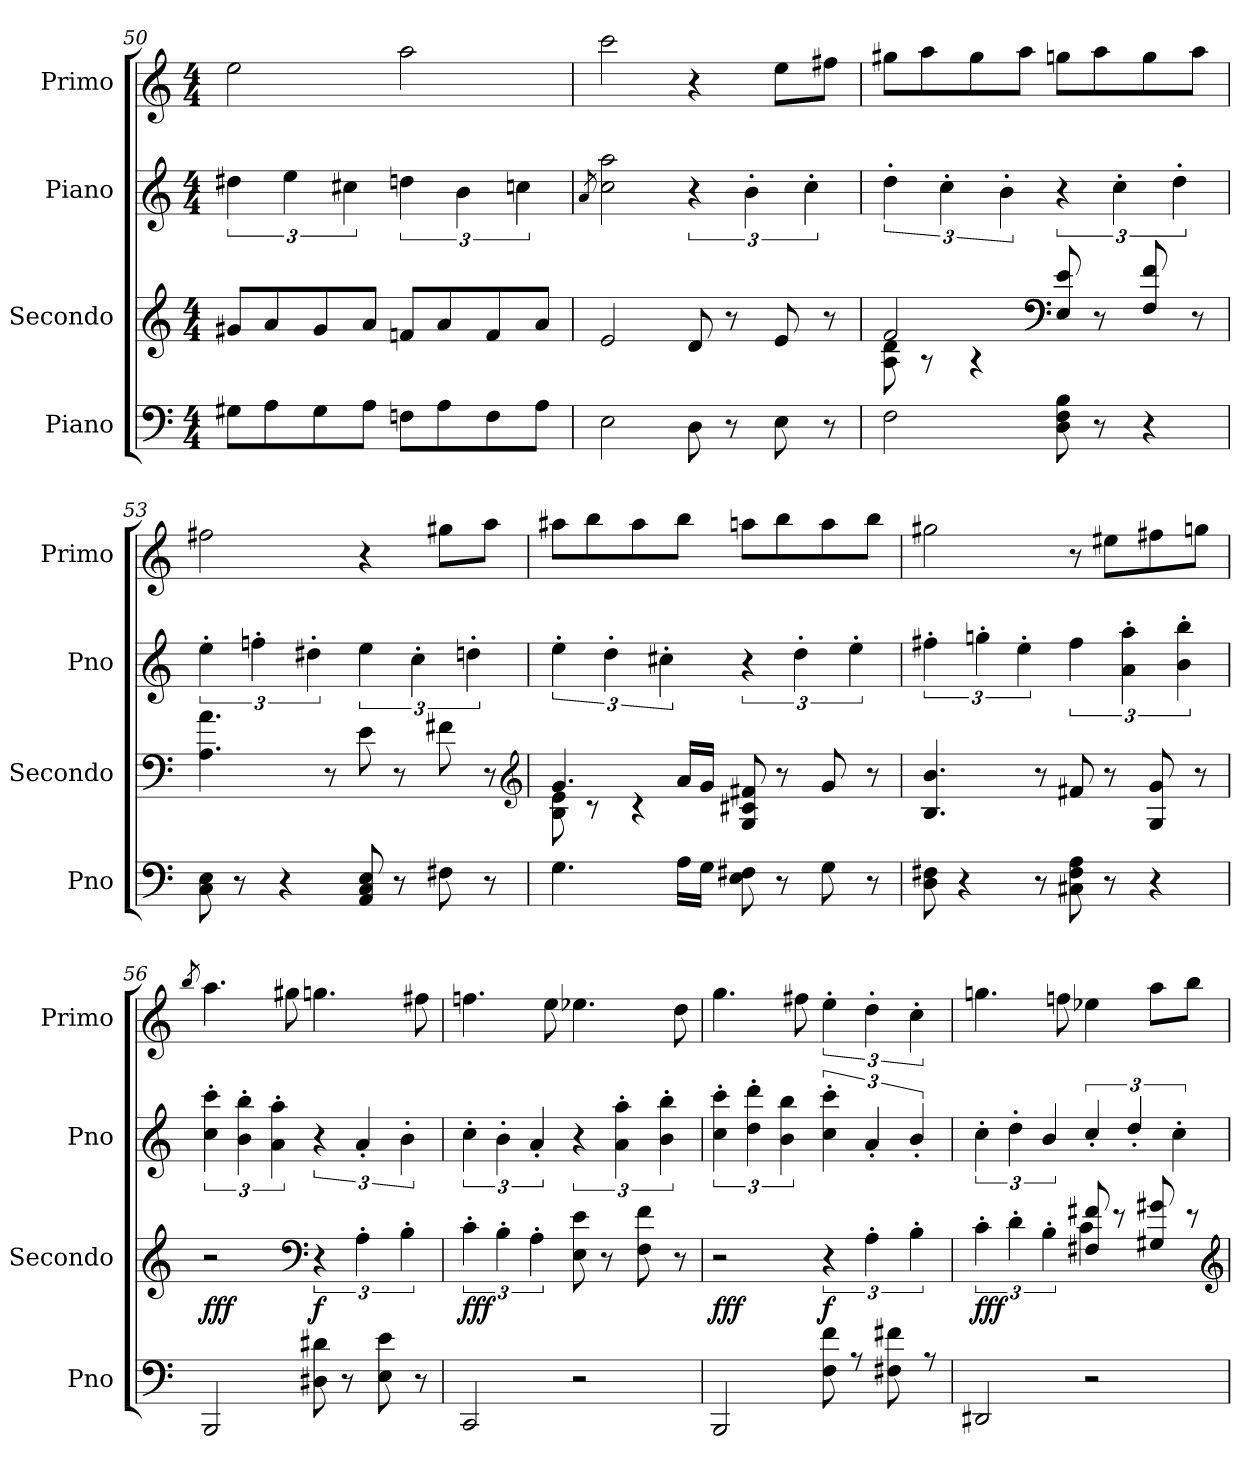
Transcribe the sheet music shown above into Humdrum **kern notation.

**kern	**dynam	**kern	**kern	**kern
*part4	*part4	*part3	*part2	*part1
*staff4	*staff4	*staff3	*staff2	*staff1
*I"Piano	*	*I"Secondo	*I"Piano	*I"Primo
*I'Pno	*	*I'Secondo	*I'Pno	*I'Primo
!!LO:PB:g=z
*clefF4	*	*clefG2	*clefG2	*clefG2
*k[]	*	*k[]	*k[]	*k[]
*C:	*	*C:	*C:	*C:
*M4/4	*	*M4/4	*M4/4	*M4/4
=50	=50	=50	=50	=50
8G#X\L	.	8g#X/L	6dd#X\	2ee\
8A\	.	8a/	.	.
.	.	.	6ee\	.
8G#\	.	8g#/	.	.
.	.	.	6cc#X\	.
8A\J	.	8a/J	.	.
8Fn\L	.	8fn/L	6ddn\	2aa\
8A\	.	8a/	.	.
.	.	.	6b\	.
8F\	.	8f/	.	.
.	.	.	6ccn\	.
8A\J	.	8a/J	.	.
=51	=51	=51	=51	=51
.	.	.	8qa/	.
2E\	.	2e/	2cc\ 2aa\	2ccc\
8D\	.	8d/	6r	4r
8r	.	8r	.	.
.	.	.	6b'\	.
8E\	.	8e/	.	8ee\L
.	.	.	6cc'\	.
8r	.	8r	.	8ff#X\J
=52	=52	=52	=52	=52
*	*	*^	*	*
2F\	.	2f/	8A\ 8d\	6dd'\	8gg#X\L
.	.	.	8r	.	8aa\
.	.	.	.	6cc'\	.
.	.	.	4r	.	8gg#\
.	.	.	.	6b'\	.
.	.	.	.	.	8aa\J
*	*	*clefF4	*	*	*
8D\ 8F\ 8B\	.	8E/ 8e/	2ryy	6r	8ggn\L
8r	.	8r	.	.	8aa\
.	.	.	.	6cc'\	.
4r	.	8F/ 8f/	.	.	8gg\
.	.	.	.	6dd'\	.
.	.	8r	.	.	8aa\J
*	*	*v	*v	*	*
=53	=53	=53	=53	=53
8C\ 8E\	.	4.A\ 4.a\	6ee'\	2ff#X\
8r	.	.	.	.
.	.	.	6ffn'\	.
4r	.	.	.	.
.	.	.	6dd#X'\	.
.	.	8r	.	.
8AA/ 8C/ 8E/	.	8e\	6ee\	4r
8r	.	8r	.	.
.	.	.	6cc'\	.
8F#X\	.	8f#X\	.	8gg#X\L
.	.	.	6ddn'\	.
8r	.	8r	.	8aa\J
*	*	*clefG2	*	*
=54	=54	=54	=54	=54
*	*	*^	*	*
4.G\	.	4.g/	8B\ 8e\	6ee'\	8aa#X\L
.	.	.	8rc	.	8bb\
.	.	.	.	6dd'\	.
.	.	.	4rc	.	8aa#\
.	.	.	.	6cc#X'\	.
16A\LL	.	16a/LL	.	.	8bb\J
16G\JJ	.	16g/JJ	.	.	.
8E\ 8F#X\	.	8G/ 8c#X/ 8f#X/	2ryy	6r	8aan\L
8r	.	8r	.	.	8bb\
.	.	.	.	6dd'\	.
8G\	.	8g/	.	.	8aa\
.	.	.	.	6ee'\	.
8r	.	8r	.	.	8bb\J
*	*	*v	*v	*	*
=55	=55	=55	=55	=55
8D\ 8F#X\	.	4.B/ 4.b/	6ff#X'\	2gg#X\
4r	.	.	.	.
.	.	.	6ggn'\	.
.	.	.	6ee'\	.
8r	.	8r	.	.
8C#X\ 8F#\ 8A\	.	8f#X/	6ff#\	8r
8r	.	8r	.	8ee#X\L
.	.	.	6a\' 6aa\'	.
4r	.	8G/ 8g/	.	8ff#X\
.	.	.	6b\' 6bb\'	.
.	.	8r	.	8ggn\J
!!LO:LB:g=z
=56	=56	=56	=56	=56
.	.	.	.	8qbb/
!	!LO:DY:a	!	!	!
2BBB/	fff	2r	6cc\' 6ccc\'	4.aa\
.	.	.	6b\' 6bb\'	.
.	.	.	6a\' 6aa\'	.
.	.	.	.	8gg#X\
*	*	*clefF4	*	*
!	!LO:DY:a	!	!	!
8D#X\ 8d#X\	f	6r	6r	4.ggn\
8r	.	.	.	.
.	.	6A'\	6a'/	.
8E\ 8e\	.	.	.	.
.	.	6B'\	6b'\	.
8r	.	.	.	8ff#X\
=57	=57	=57	=57	=57
!	!LO:DY:a	!	!	!
2CC/	fff	6c'\	6cc'\	4.ffn\
.	.	6B'\	6b'\	.
.	.	6A'\	6a'/	.
.	.	.	.	8ee\
2r	.	8E\ 8e\	6r	4.ee-X\
.	.	8r	.	.
.	.	.	6a\' 6aa\'	.
.	.	8F\ 8f\	.	.
.	.	.	6b\' 6bb\'	.
.	.	8r	.	8dd\
=58	=58	=58	=58	=58
!	!LO:DY:a	!	!	!
2BBB/	fff	2r	6cc\' 6ccc\'	4.gg\
.	.	.	6dd\' 6ddd\'	.
.	.	.	6b\ 6bb\	.
.	.	.	.	8ff#X\
!	!LO:DY:a	!	!	!
8F\ 8f\	f	6r	6cc\' 6ccc\'	6ee'\
8rA	.	.	.	.
.	.	6A'\	6a'/	6dd'\
8F#X\ 8f#X\	.	.	.	.
.	.	6B'\	6b'/	6cc'\
8rA	.	.	.	.
=59	=59	=59	=59	=59
*	*	*^	*	*
!	!LO:DY:a	!	!	!	!
2DD#X/	fff	6c'\	2ryy	6cc'\	4.ggn\
.	.	6d'\	.	6dd'\	.
.	.	6B'\	.	6b/	.
.	.	.	.	.	8ffn\
2r	.	8F#X/ 8f#X/	4c\	6cc'/	4ee-X\
.	.	8re	.	.	.
.	.	.	.	6dd'/	.
.	.	8G#X/ 8g#X/	4ryy	.	8aa\L
.	.	.	.	6cc'\	.
.	.	8re	.	.	8bb\J
*	*	*v	*v	*	*
*	*	*clefG2	*	*
=	=	=	=	=
*-	*-	*-	*-	*-
